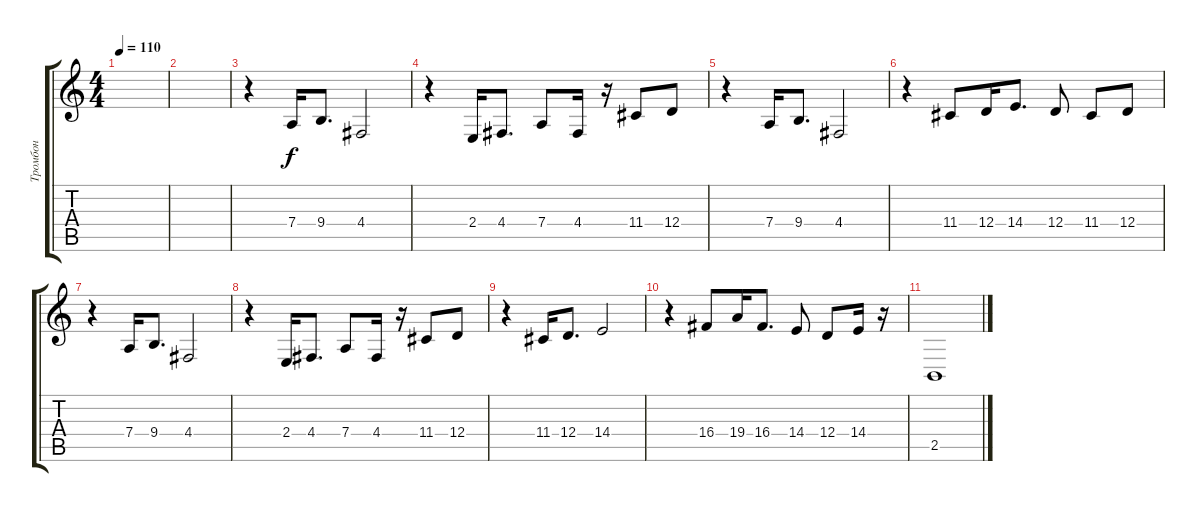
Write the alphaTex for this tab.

\track ("Тромбон" "Тромбон") {instrument trombone}
\staff {score tabs}
\tuning (E4 B3 G3 D3 A2 E2) {hide}
\ts (4 4)
\tempo 110
\clef g2
\ks c
|
|
r.4 7.4.16 9.4.8{d} 4.4.2 |
r.4 2.4.16 4.4.8{d} 7.4.8 4.4.16 r.16 11.4.8 12.4.8 |
r.4 7.4.16 9.4.8{d} 4.4.2 |
r.4 11.4.8 12.4.16 14.4.8{d} 12.4.8 11.4.8 12.4.8 |
r.4 7.4.16 9.4.8{d} 4.4.2 |
r.4 2.4.16 4.4.8{d} 7.4.8 4.4.16 r.16 11.4.8 12.4.8 |
r.4 11.4.16 12.4.8{d} 14.4.2 |
r.4 16.4.8 19.4.16 16.4.8{d} 14.4.8 12.4.8 14.4.16 r.16 |
2.5.1
